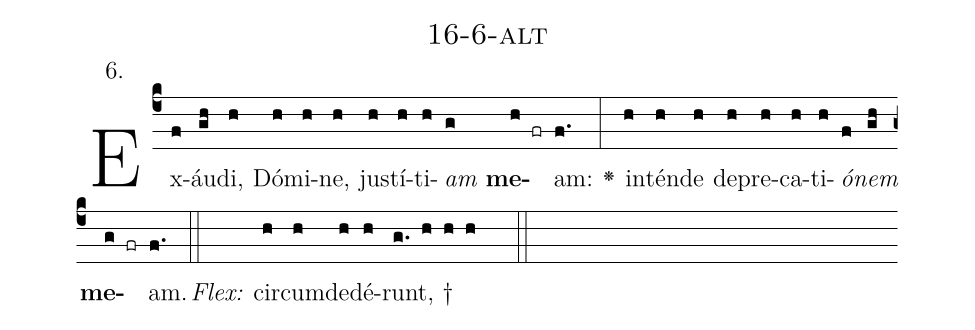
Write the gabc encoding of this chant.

name: 16-6-alt;
annotation: 6.;
%%
(c4)Ex(f)áu(gh)di,(h) Dó(h)mi(h)ne,(h) jus(h)tí(h)ti(h)<i>am</i>(g) <b>me</b>(h fr)am:(f.) <v>\greheightstar</v>(:) in(h)tén(h)de(h) de(h)pre(h)ca(h)ti(h)<i>ó</i>(f)<i>nem</i>(gh) <b>me</b>(g fr)am.(f.) (::)
<i>Flex:</i>()  cir(h)cum(h)de(h)dé(h)runt, †(g. h h h  ::)

%E(h) u(h) o(f) u(gh) a(g) e.(f.) (::)
